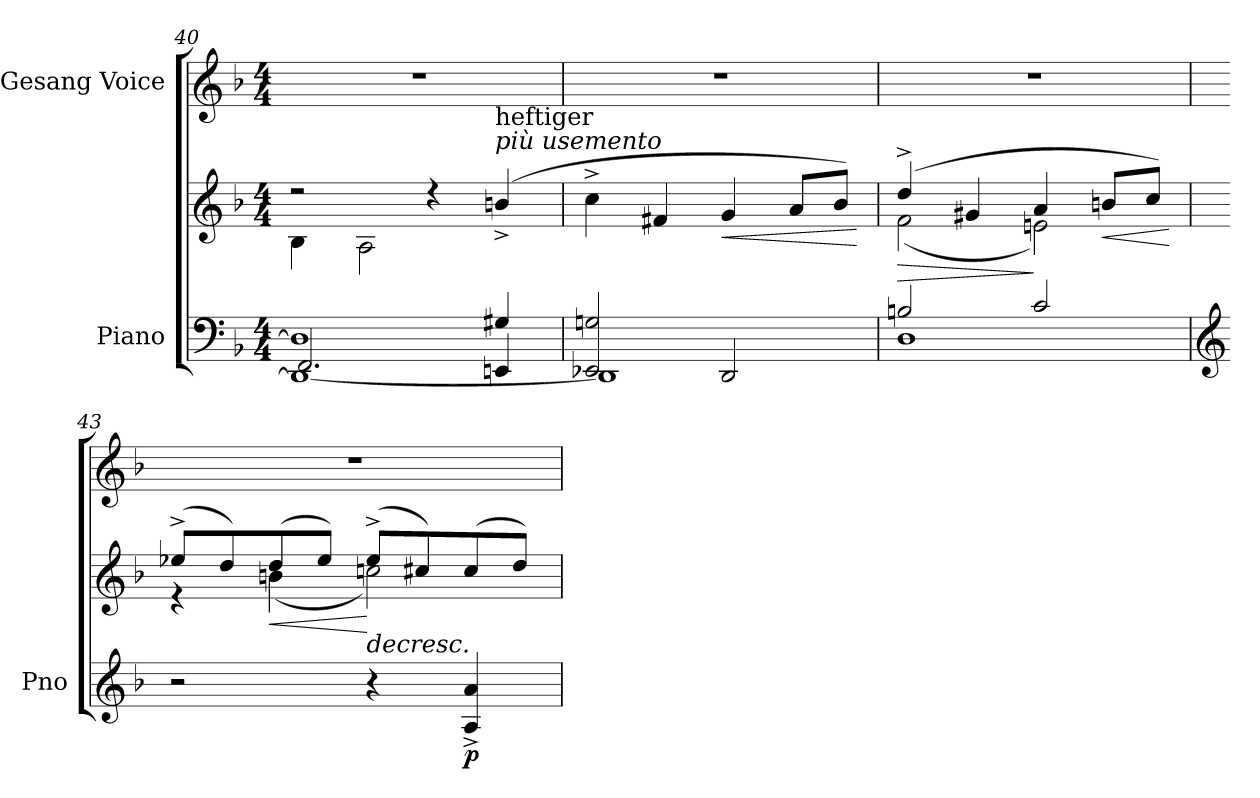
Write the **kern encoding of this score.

**kern	**kern	**dynam	**kern
*part2	*part2	*part2	*part1
*staff3	*staff2	*staff2/3	*staff1
*I"Piano	*	*	*I"Gesang Voice
*I'Pno	*	*	*
*clefF4	*clefG2	*	*clefG2
*k[b-]	*k[b-]	*	*k[b-]
*M4/4	*M4/4	*	*M4/4
=40	=40	=40	=40
*^	*^	*	*
*	*^	*	*	*	*
2.ryy	1DD_ 1D]	2.FF/	2r	(>4B-\	.	1r
.	.	.	.	2A\	.	.
.	.	.	4r	.	.	.
!	!	!	!LO:TX:a:i:t=più usemento	!	!	!
!	!	!	!LO:TX:a:t=heftiger	!	!	!
4G#X/	.	4EEn/	(>4bn^/	4ryy	.	.
*	*v	*v	*	*	*	*
*	*	*v	*v	*	*
=41	=41	=41	=41	=41
2EE-X/ 2Gn/)	1DD]	4cc^\	.	1r
.	.	4f#X/	.	.
!	!	!	!LO:HP:b	!
2DD/	.	4g/	<	.
.	.	8a/L	.	.
.	.	8b-/J)	.	.
*v	*v	*	*	*
.	.	[	.
!!LO:LB:g=z
=42	=42	=42	=42
*^	*	*	*
!	!	!	!LO:HP:b	!
*	*	*^	*	*
2Bn/	1D	(>4dd^/	(<2f\	>	1r
.	.	4g#X/	.	.	.
2c/	.	4a/	2en\)	]	.
!	!	!	!	!LO:HP:b	!
.	.	8bn/L	.	<	.
.	.	8cc/J)	.	.	.
*v	*v	*	*	*	*
*	*v	*v	*	*
.	.	[	.
=43	=43	=43	=43
*clefG2	*	*	*
*	*^	*	*
2r	(>8ee-X^/L	4r	.	1r
.	8dd/)	.	.	.
!	!	!	!LO:HP:b	!
.	(>8dd/	(<4bn\	<	.
.	8ee-/J)	.	.	.
!	!	!	!LO:HP:n=1:b	!
4r	(>8ee-^/L	2ccn\)	[ >	.
.	8cc#X/)	.	.	.
!	!	!	!LO:DY:b=2	!
4A/^ 4a/^	(>8cc#/	.	p	.
.	8dd/J)	.	]	.
*	*v	*v	*	*
=	=	=	=
*-	*-	*-	*-
